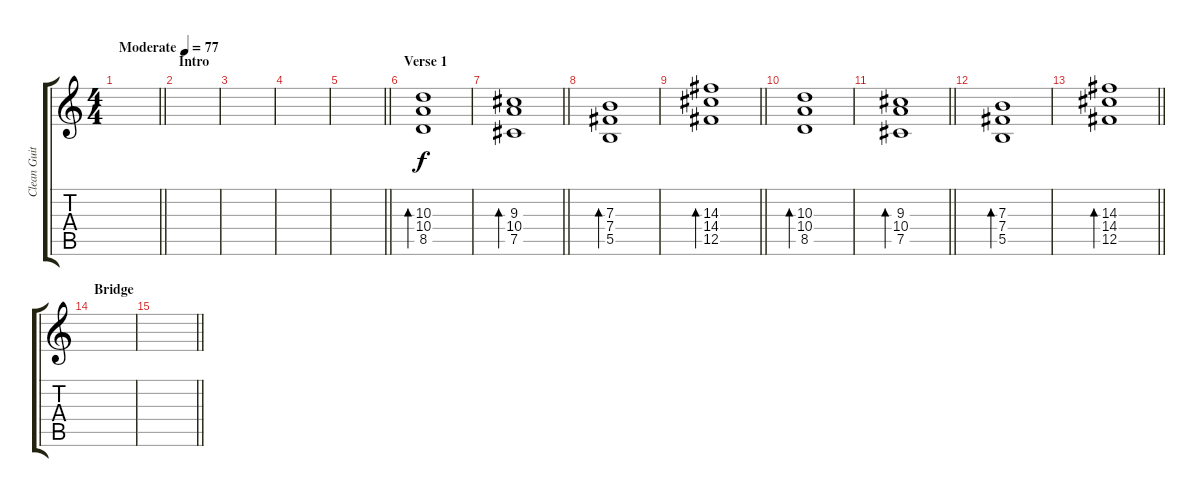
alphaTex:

\track ("Clean Guitar 3" "Clean Guit") {instrument electricguitarjazz}
\staff {score tabs}
\tuning (Db4 Ab3 E3 B2 Gb2 B1) {hide}
\ts (4 4)
\tempo (77 "Moderate")
\clef g2
\barLineRight lightlight
\ks c
|
\section ("" "Intro")
|
|
|
\barLineRight lightlight
|
\section ("" "Verse 1")
(10.3 10.4 8.5).1{bd 240} |
\barLineRight lightlight
(9.3 10.4 7.5).1{bd 240} |
(7.3 7.4 5.5).1{bd 240} |
\barLineRight lightlight
(14.3 14.4 12.5).1{bd 240} |
(10.3 10.4 8.5).1{bd 240} |
\barLineRight lightlight
(9.3 10.4 7.5).1{bd 240} |
(7.3 7.4 5.5).1{bd 240} |
\barLineRight lightlight
(14.3 14.4 12.5).1{bd 240} |
\section ("" "Bridge")
|
\barLineRight lightlight
